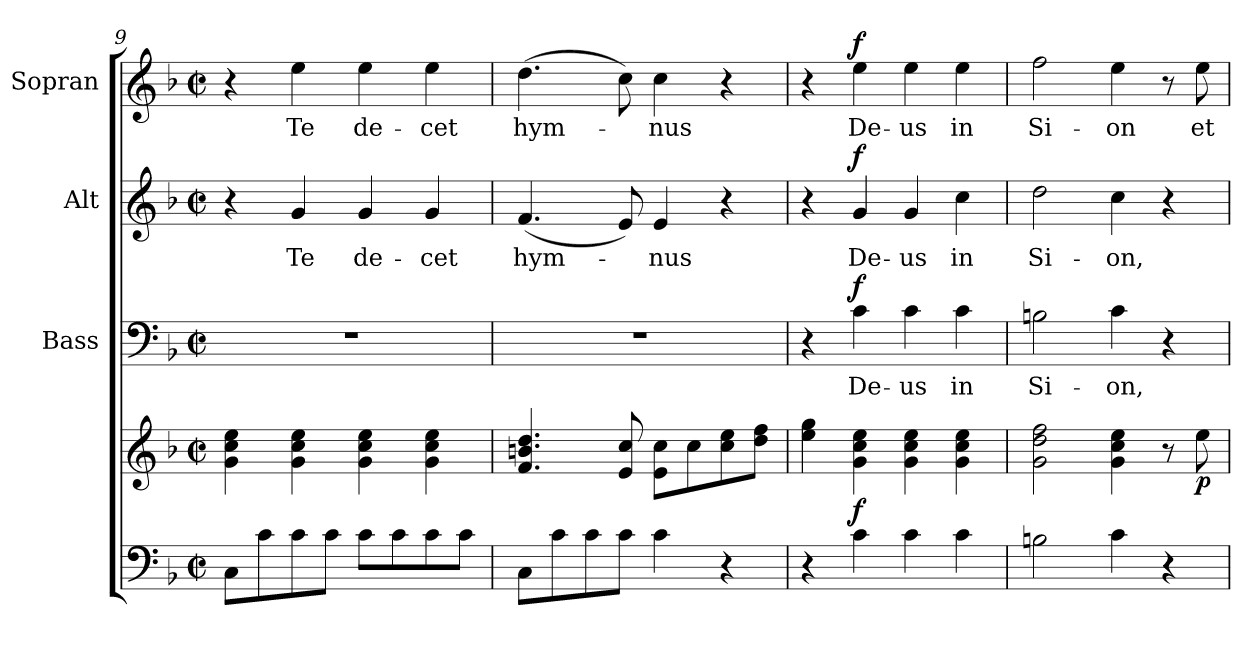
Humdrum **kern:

**kern	**kern	**dynam	**kern	**text	**dynam	**kern	**text	**dynam	**kern	**text	**dynam
*part4	*part4	*part4	*part3	*part3	*part3	*part2	*part2	*part2	*part1	*part1	*part1
*staff5	*staff4	*staff4/5	*staff3	*staff3	*staff3	*staff2	*staff2	*staff2	*staff1	*staff1	*staff1
*	*	*	*I"Bass	*	*	*I"Alt	*	*	*I"Sopran	*	*
*	*	*	*I'B.	*	*	*I'A.	*	*	*I'S.	*	*
*clefF4	*clefG2	*	*clefF4	*	*	*clefG2	*	*	*clefG2	*	*
*k[b-]	*k[b-]	*	*k[b-]	*	*	*k[b-]	*	*	*k[b-]	*	*
*F:	*F:	*	*F:	*	*	*F:	*	*	*F:	*	*
*M2/2	*M2/2	*	*M2/2	*	*	*M2/2	*	*	*M2/2	*	*
*met(c|)	*met(c|)	*	*met(c|)	*	*	*met(c|)	*	*	*met(c|)	*	*
=9	=9	=9	=9	=9	=9	=9	=9	=9	=9	=9	=9
8C\L	4g\ 4cc\ 4ee\	.	1r	.	.	4r	.	.	4r	.	.
8c\	.	.	.	.	.	.	.	.	.	.	.
!	!	!	!	!	!	!	!LO:LY:b	!	!	!LO:LY:b	!
8c\	4g\ 4cc\ 4ee\	.	.	.	.	4g/	Te	.	4ee\	Te	.
8c\J	.	.	.	.	.	.	.	.	.	.	.
!	!	!	!	!	!	!	!LO:LY:b	!	!	!LO:LY:b	!
8c\L	4g\ 4cc\ 4ee\	.	.	.	.	4g/	de-	.	4ee\	de-	.
8c\	.	.	.	.	.	.	.	.	.	.	.
!	!	!	!	!	!	!	!LO:LY:b	!	!	!LO:LY:b	!
8c\	4g\ 4cc\ 4ee\	.	.	.	.	4g/	-cet	.	4ee\	-cet	.
8c\J	.	.	.	.	.	.	.	.	.	.	.
!!LO:PB:g=z
=10	=10	=10	=10	=10	=10	=10	=10	=10	=10	=10	=10
!	!	!	!	!	!	!	!LO:LY:b	!	!	!LO:LY:b	!
8C\L	4.f/ 4.bn/ 4.dd/	.	1r	.	.	(<4.f/	hym-	.	(>4.dd\	hym-	.
8c\	.	.	.	.	.	.	.	.	.	.	.
8c\	.	.	.	.	.	.	.	.	.	.	.
8c\J	8e/ 8cc/	.	.	.	.	8e/)	.	.	8cc\)	.	.
!	!	!	!	!	!	!	!LO:LY:b	!	!	!LO:LY:b	!
4c\	8e\ 8cc\L	.	.	.	.	4e/	-nus	.	4cc\	-nus	.
.	8cc\	.	.	.	.	.	.	.	.	.	.
4r	8cc\ 8ee\	.	.	.	.	4r	.	.	4r	.	.
.	8dd\ 8ff\J	.	.	.	.	.	.	.	.	.	.
=11	=11	=11	=11	=11	=11	=11	=11	=11	=11	=11	=11
4r	4ee\ 4gg\	.	4r	.	.	4r	.	.	4r	.	.
!	!	!LO:DY:b	!	!LO:LY:b	!LO:DY:a	!	!LO:LY:b	!LO:DY:a	!	!LO:LY:b	!LO:DY:a
4c\	4g\ 4cc\ 4ee\	f	4c\	De-	f	4g/	De-	f	4ee\	De-	f
!	!	!	!	!LO:LY:b	!	!	!LO:LY:b	!	!	!LO:LY:b	!
4c\	4g\ 4cc\ 4ee\	.	4c\	-us	.	4g/	-us	.	4ee\	-us	.
!	!	!	!	!LO:LY:b	!	!	!LO:LY:b	!	!	!LO:LY:b	!
4c\	4g\ 4cc\ 4ee\	.	4c\	in	.	4cc\	in	.	4ee\	in	.
=12	=12	=12	=12	=12	=12	=12	=12	=12	=12	=12	=12
!	!	!	!	!LO:LY:b	!	!	!LO:LY:b	!	!	!LO:LY:b	!
2Bn\	2g\ 2dd\ 2ff\	.	2Bn\	Si-	.	2dd\	Si-	.	2ff\	Si-	.
!	!	!	!	!LO:LY:b	!	!	!LO:LY:b	!	!	!LO:LY:b	!
4c\	4g\ 4cc\ 4ee\	.	4c\	-on,	.	4cc\	-on,	.	4ee\	-on	.
4r	8r	.	4r	.	.	4r	.	.	8r	.	.
!	!	!LO:DY:b	!	!	!	!	!	!	!	!LO:LY:b	!
.	8ee\	p	.	.	.	.	.	.	8ee\	et	.
=	=	=	=	=	=	=	=	=	=	=	=
*-	*-	*-	*-	*-	*-	*-	*-	*-	*-	*-	*-
